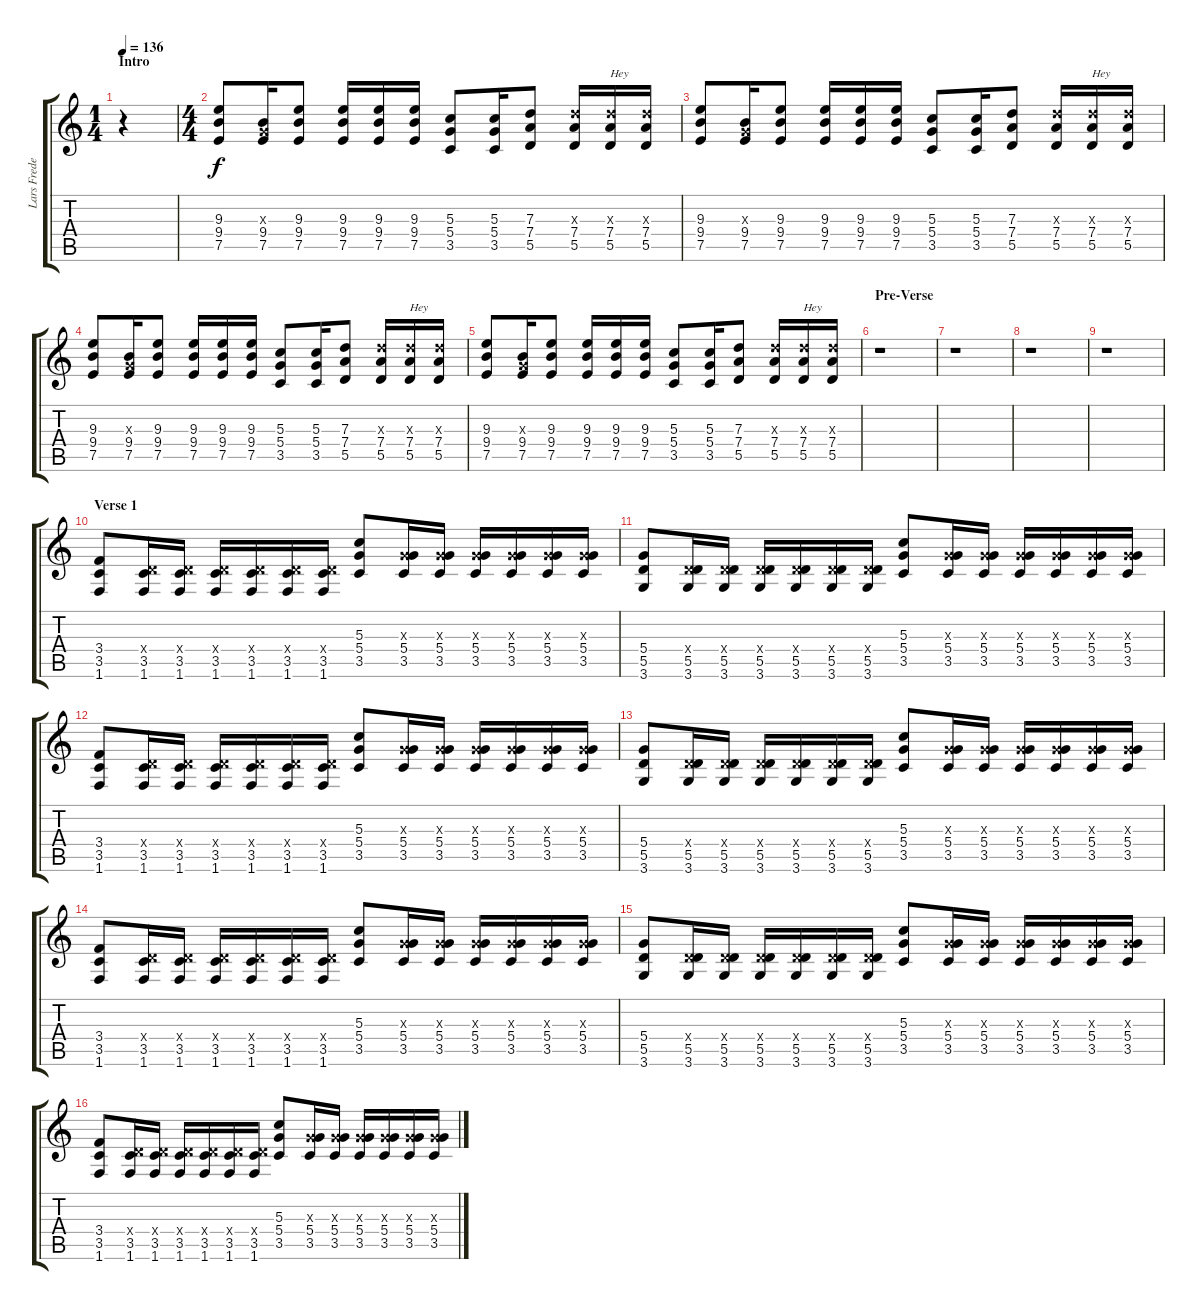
\track ("Lars Frederiksen (Guitar)" "Lars Frede") {instrument distortionguitar}
\staff {score tabs}
\tuning (E4 B3 G3 D3 A2 E2) {hide}
\ts (1 4)
\section ("" "Intro")
\tempo 136
\clef g2
\ks c
r.4{dy f instrument distortionguitar} |
\ts (4 4)
(9.3 9.4 7.5).8 (0.3{x} 9.4 7.5).16 (9.3 9.4 7.5).8 (9.3 9.4 7.5).16 (9.3 9.4 7.5).16 (9.3 9.4 7.5).16 (5.3 5.4 3.5).8 (5.3 5.4 3.5).16 (7.3 7.4 5.5).8 (7.3{x} 7.4 5.5).16 (7.3{x} 7.4 5.5).16{txt "Hey"} (7.3{x} 7.4 5.5).16 |
(9.3 9.4 7.5).8 (0.3{x} 9.4 7.5).16 (9.3 9.4 7.5).8 (9.3 9.4 7.5).16 (9.3 9.4 7.5).16 (9.3 9.4 7.5).16 (5.3 5.4 3.5).8 (5.3 5.4 3.5).16 (7.3 7.4 5.5).8 (7.3{x} 7.4 5.5).16 (7.3{x} 7.4 5.5).16{txt "Hey"} (7.3{x} 7.4 5.5).16 |
(9.3 9.4 7.5).8 (0.3{x} 9.4 7.5).16 (9.3 9.4 7.5).8 (9.3 9.4 7.5).16 (9.3 9.4 7.5).16 (9.3 9.4 7.5).16 (5.3 5.4 3.5).8 (5.3 5.4 3.5).16 (7.3 7.4 5.5).8 (7.3{x} 7.4 5.5).16 (7.3{x} 7.4 5.5).16{txt "Hey"} (7.3{x} 7.4 5.5).16 |
(9.3 9.4 7.5).8 (0.3{x} 9.4 7.5).16 (9.3 9.4 7.5).8 (9.3 9.4 7.5).16 (9.3 9.4 7.5).16 (9.3 9.4 7.5).16 (5.3 5.4 3.5).8 (5.3 5.4 3.5).16 (7.3 7.4 5.5).8 (7.3{x} 7.4 5.5).16 (7.3{x} 7.4 5.5).16{txt "Hey"} (7.3{x} 7.4 5.5).16 |
\section ("" "Pre-Verse")
r.1 |
r.1 |
r.1 |
r.1 |
\section ("" "Verse 1")
(3.4 3.5 1.6).8 (0.4{x} 3.5 1.6).16 (0.4{x} 3.5 1.6).16 (0.4{x} 3.5 1.6).16 (0.4{x} 3.5 1.6).16 (0.4{x} 3.5 1.6).16 (0.4{x} 3.5 1.6).16 (5.3 5.4 3.5).8 (0.3{x} 5.4 3.5).16 (0.3{x} 5.4 3.5).16 (0.3{x} 5.4 3.5).16 (0.3{x} 5.4 3.5).16 (0.3{x} 5.4 3.5).16 (0.3{x} 5.4 3.5).16 |
(5.4 5.5 3.6).8 (0.4{x} 5.5 3.6).16 (0.4{x} 5.5 3.6).16 (0.4{x} 5.5 3.6).16 (0.4{x} 5.5 3.6).16 (0.4{x} 5.5 3.6).16 (0.4{x} 5.5 3.6).16 (5.3 5.4 3.5).8 (0.3{x} 5.4 3.5).16 (0.3{x} 5.4 3.5).16 (0.3{x} 5.4 3.5).16 (0.3{x} 5.4 3.5).16 (0.3{x} 5.4 3.5).16 (0.3{x} 5.4 3.5).16 |
(3.4 3.5 1.6).8 (0.4{x} 3.5 1.6).16 (0.4{x} 3.5 1.6).16 (0.4{x} 3.5 1.6).16 (0.4{x} 3.5 1.6).16 (0.4{x} 3.5 1.6).16 (0.4{x} 3.5 1.6).16 (5.3 5.4 3.5).8 (0.3{x} 5.4 3.5).16 (0.3{x} 5.4 3.5).16 (0.3{x} 5.4 3.5).16 (0.3{x} 5.4 3.5).16 (0.3{x} 5.4 3.5).16 (0.3{x} 5.4 3.5).16 |
(5.4 5.5 3.6).8 (0.4{x} 5.5 3.6).16 (0.4{x} 5.5 3.6).16 (0.4{x} 5.5 3.6).16 (0.4{x} 5.5 3.6).16 (0.4{x} 5.5 3.6).16 (0.4{x} 5.5 3.6).16 (5.3 5.4 3.5).8 (0.3{x} 5.4 3.5).16 (0.3{x} 5.4 3.5).16 (0.3{x} 5.4 3.5).16 (0.3{x} 5.4 3.5).16 (0.3{x} 5.4 3.5).16 (0.3{x} 5.4 3.5).16 |
(3.4 3.5 1.6).8 (0.4{x} 3.5 1.6).16 (0.4{x} 3.5 1.6).16 (0.4{x} 3.5 1.6).16 (0.4{x} 3.5 1.6).16 (0.4{x} 3.5 1.6).16 (0.4{x} 3.5 1.6).16 (5.3 5.4 3.5).8 (0.3{x} 5.4 3.5).16 (0.3{x} 5.4 3.5).16 (0.3{x} 5.4 3.5).16 (0.3{x} 5.4 3.5).16 (0.3{x} 5.4 3.5).16 (0.3{x} 5.4 3.5).16 |
(5.4 5.5 3.6).8 (0.4{x} 5.5 3.6).16 (0.4{x} 5.5 3.6).16 (0.4{x} 5.5 3.6).16 (0.4{x} 5.5 3.6).16 (0.4{x} 5.5 3.6).16 (0.4{x} 5.5 3.6).16 (5.3 5.4 3.5).8 (0.3{x} 5.4 3.5).16 (0.3{x} 5.4 3.5).16 (0.3{x} 5.4 3.5).16 (0.3{x} 5.4 3.5).16 (0.3{x} 5.4 3.5).16 (0.3{x} 5.4 3.5).16 |
(3.4 3.5 1.6).8 (0.4{x} 3.5 1.6).16 (0.4{x} 3.5 1.6).16 (0.4{x} 3.5 1.6).16 (0.4{x} 3.5 1.6).16 (0.4{x} 3.5 1.6).16 (0.4{x} 3.5 1.6).16 (5.3 5.4 3.5).8 (0.3{x} 5.4 3.5).16 (0.3{x} 5.4 3.5).16 (0.3{x} 5.4 3.5).16 (0.3{x} 5.4 3.5).16 (0.3{x} 5.4 3.5).16 (0.3{x} 5.4 3.5).16
